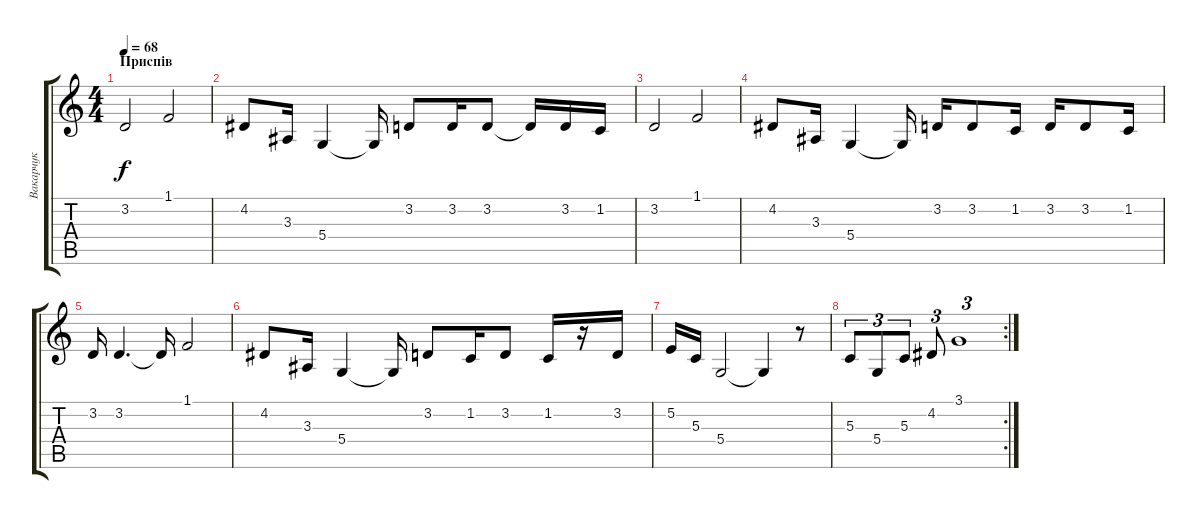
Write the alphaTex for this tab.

\track ("Вакарчук" "Вакарчук") {instrument tenorsax}
\staff {score tabs}
\tuning (E4 B3 G3 D3 A2 E2) {hide}
\ts (4 4)
\section ("" "Приспів")
\tempo 68
\clef g2
\ks c
3.2.2{dy f} 1.1.2 |
4.2.8 3.3.16 5.4.4 5.4{t}.16 3.2.8 3.2.16 3.2.8 3.2{t}.16 3.2.16 1.2.16 |
3.2.2 1.1.2 |
4.2.8 3.3.16 5.4.4 5.4{t}.16 3.2.16 3.2.8 1.2.16 3.2.16 3.2.8 1.2.16 |
3.2.16 3.2.4{d} 3.2{t}.16 1.1.2 |
4.2.8 3.3.16 5.4.4 5.4{t}.16 3.2.8 1.2.16 3.2.8 1.2.16 r.16 3.2.16 |
5.2.16 5.3.16 5.4.2 5.4{t}.4 r.8 |
\rc 2
5.3.8{tu (3 2)} 5.4.8{tu (3 2)} 5.3.8{tu (3 2)} 4.2.8{tu (3 2)} 3.1.1{tu (3 2)}
